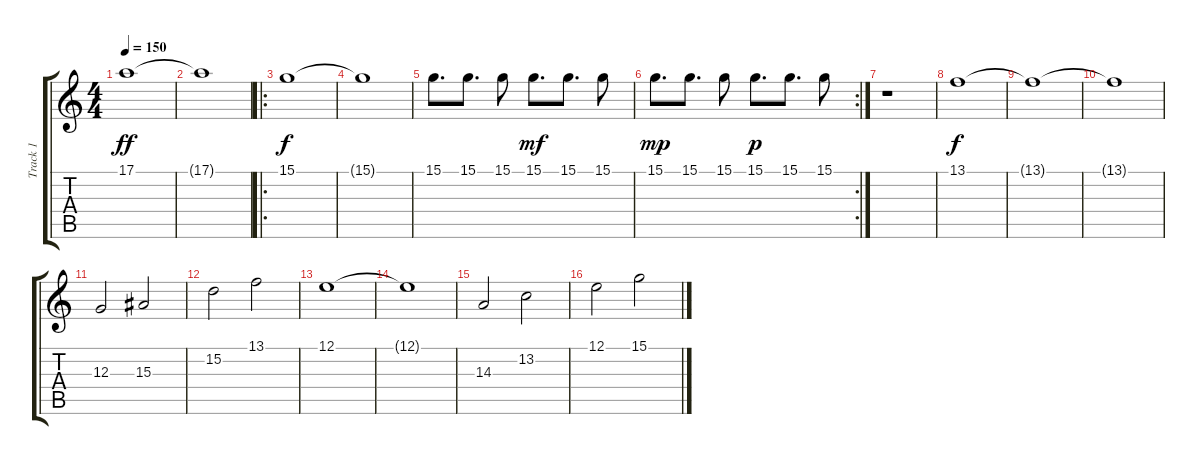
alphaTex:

\track ("Track 1" "Track 1") {instrument trumpet}
\staff {score tabs}
\tuning (E4 B3 G3 D3 A2 E2) {hide}
\ts (4 4)
\tempo 150
\clef g2
\ks c
17.1.1{dy ff} |
17.1{t}.1 |
\ro
15.1.1{dy f} |
15.1{t}.1 |
15.1.8{d} 15.1.8{d} 15.1.8 15.1.8{d dy mf} 15.1.8{d} 15.1.8 |
\rc 2
15.1.8{d dy mp} 15.1.8{d} 15.1.8 15.1.8{d dy p} 15.1.8{d} 15.1.8 |
r.1 |
13.1.1{dy f} |
13.1{t}.1 |
13.1{t}.1 |
12.3.2 15.3.2 |
15.2.2 13.1.2 |
12.1.1 |
12.1{t}.1 |
14.3.2 13.2.2 |
12.1.2 15.1.2
